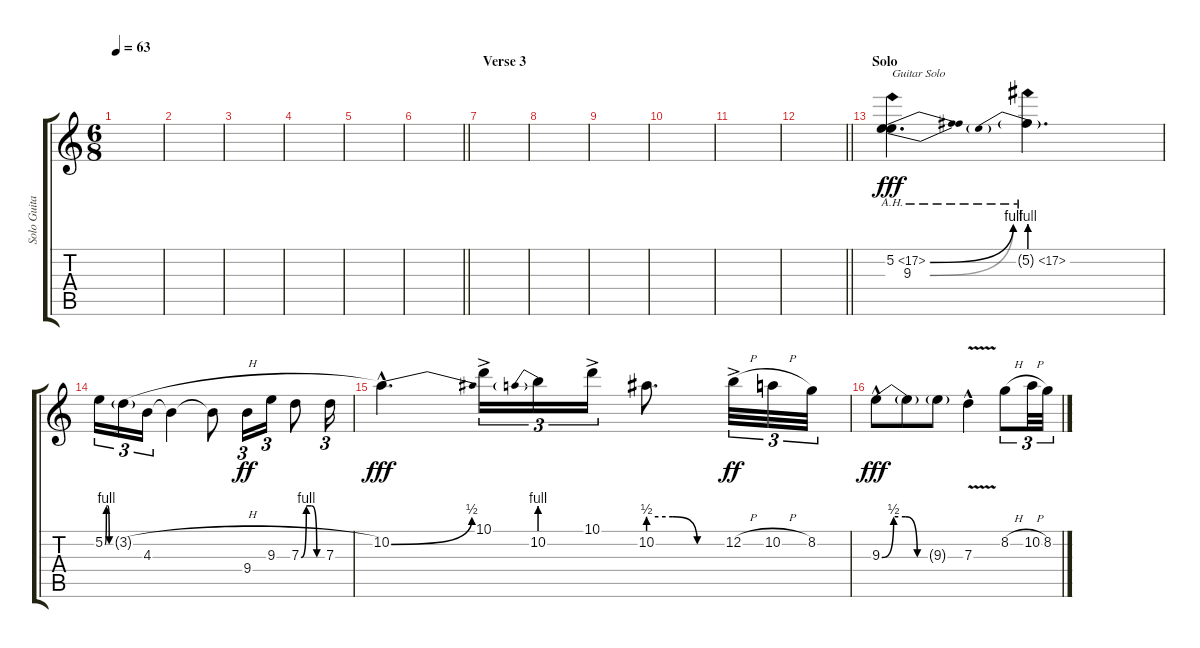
\track ("Solo Guitar" "Solo Guita") {instrument distortionguitar}
\staff {score tabs}
\tuning (E4 B3 G3 D3 A2 E2) {hide}
\ts (6 8)
\tempo 63
\clef g2
\ks c
|
|
|
|
|
\barLineRight lightlight
|
\section ("" "Verse 3")
|
|
|
|
|
\barLineRight lightlight
|
\section ("" "Solo")
(5.2{be (bend 0 0 60 4) ah 12} 9.3{be (bend 0 0 60 4)}).4{d txt "Guitar Solo" dy fff} 5.2{be (prebend 0 4 60 4) ah 12 g}.4{d} |
5.2{be (custom 0 0 15 4 30 4 45 0 60 0)}.16{tu (3 2)} 3.2{h g}.16{tu (3 2)} 4.3.16{tu (3 2)} 4.3{t}.4 4.3{t}.8 9.4.16{tu (3 2) dy ff} 9.3.16{tu (3 2)} 7.3{be (custom 0 0 15 4 30 4 45 0 60 0)}.8 7.3.16{tu (3 2)} |
10.2{be (bend 0 0 60 2) hac}.4{d dy fff} 10.1{ac}.16{tu (3 2)} 10.2{be (prebend 0 4 60 4)}.16{tu (3 2)} 10.1{ac}.16{tu (3 2)} 10.2{be (custom 0 2 20 2 40 0 60 0)}.8{d} 12.2{h ac}.32{tu (3 2) dy ff} 10.2{h}.32{tu (3 2)} 8.2.32{tu (3 2)} |
9.3{be (custom 0 0 15 2 30 2 45 0 60 0) hac}.8{dy fff} 9.3{t}.8 9.3{g}.8 7.3{v hac}.4 8.2{h}.8{tu (3 2)} 10.2{h}.32{tu (3 2)} 8.2.32{tu (3 2)}
